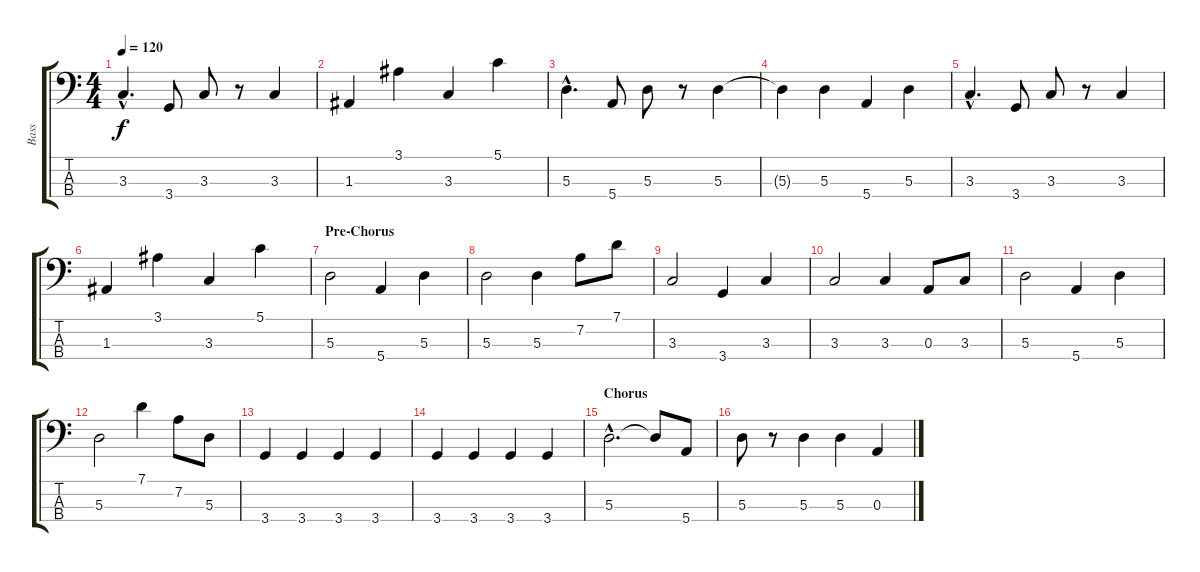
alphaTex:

\track ("Bass" "Bass") {instrument electricbassfinger}
\staff {score tabs}
\tuning (G2 D2 A1 E1) {hide}
\ts (4 4)
\tempo 120
\clef f4
\ks c
3.3{hac}.4{d dy f} 3.4.8 3.3.8 r.8 3.3.4 |
1.3.4 3.1.4 3.3.4 5.1.4 |
5.3{hac}.4{d} 5.4.8 5.3.8 r.8 5.3.4 |
5.3{t}.4 5.3.4 5.4.4 5.3.4 |
3.3{hac}.4{d} 3.4.8 3.3.8 r.8 3.3.4 |
1.3.4 3.1.4 3.3.4 5.1.4 |
\section ("" "Pre-Chorus")
5.3.2 5.4.4 5.3.4 |
5.3.2 5.3.4 7.2.8 7.1.8 |
3.3.2 3.4.4 3.3.4 |
3.3.2 3.3.4 0.3.8 3.3.8 |
5.3.2 5.4.4 5.3.4 |
5.3.2 7.1.4 7.2.8 5.3.8 |
3.4.4 3.4.4 3.4.4 3.4.4 |
3.4.4 3.4.4 3.4.4 3.4.4 |
\section ("" "Chorus")
5.3{hac}.2{d} 5.3{t}.8 5.4.8 |
5.3.8 r.8 5.3.4 5.3.4 0.3.4
